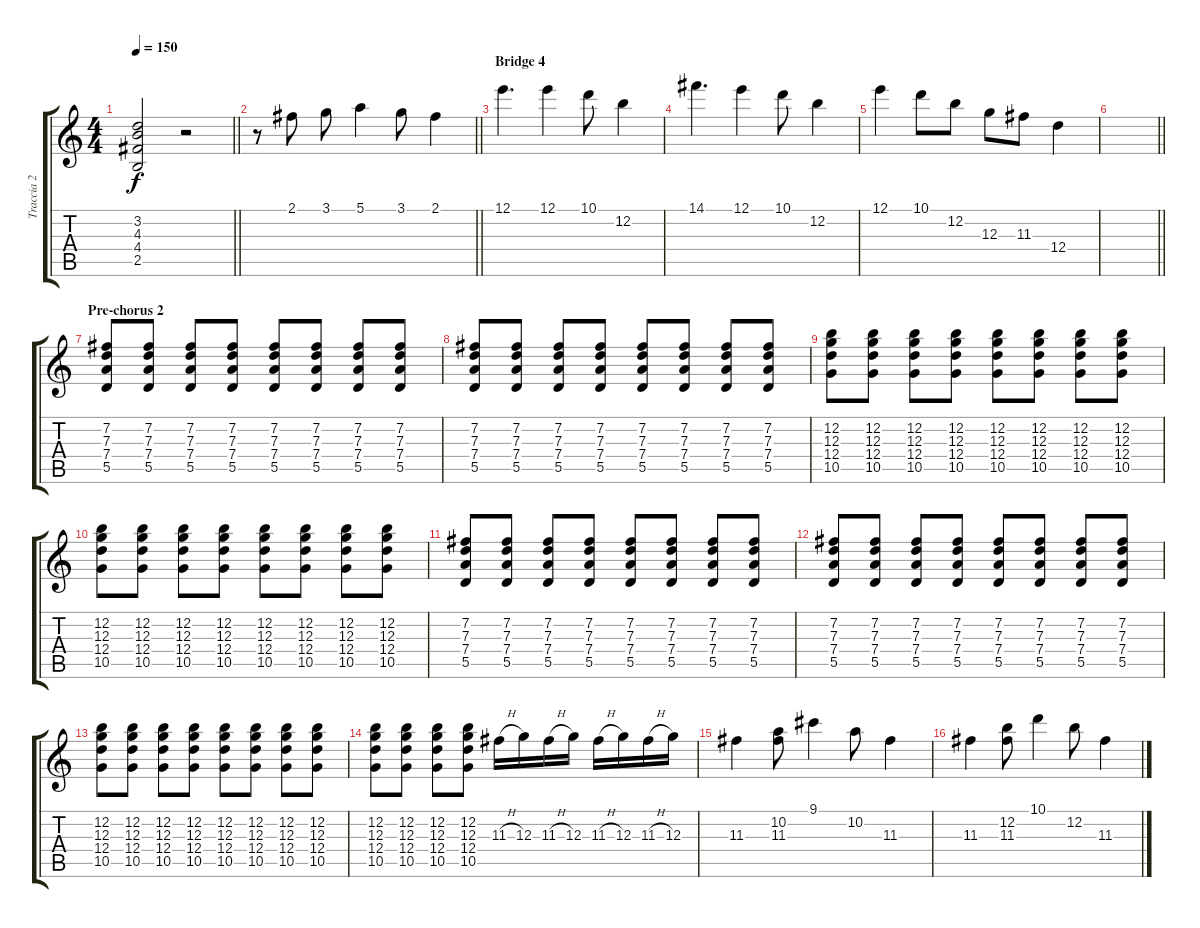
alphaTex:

\track ("Traccia 2" "Traccia 2") {instrument overdrivenguitar}
\staff {score tabs}
\tuning (E4 B3 G3 D3 A2 E2) {hide}
\ts (4 4)
\tempo 150
\clef g2
\barLineRight lightlight
\ks c
(3.2 4.3 4.4 2.5).2{dy f} r.2 |
\barLineRight lightlight
r.8 2.1.8 3.1.8 5.1.4 3.1.8 2.1.4 |
\section ("" "Bridge 4")
12.1.4{d} 12.1.4 10.1.8 12.2.4 |
14.1.4{d} 12.1.4 10.1.8 12.2.4 |
12.1.4 10.1.8 12.2.8 12.3.8 11.3.8 12.4.4 |
\barLineRight lightlight
|
\section ("" "Pre-chorus 2")
(7.2 7.3 7.4 5.5).8 (7.2 7.3 7.4 5.5).8 (7.2 7.3 7.4 5.5).8 (7.2 7.3 7.4 5.5).8 (7.2 7.3 7.4 5.5).8 (7.2 7.3 7.4 5.5).8 (7.2 7.3 7.4 5.5).8 (7.2 7.3 7.4 5.5).8 |
(7.2 7.3 7.4 5.5).8 (7.2 7.3 7.4 5.5).8 (7.2 7.3 7.4 5.5).8 (7.2 7.3 7.4 5.5).8 (7.2 7.3 7.4 5.5).8 (7.2 7.3 7.4 5.5).8 (7.2 7.3 7.4 5.5).8 (7.2 7.3 7.4 5.5).8 |
(12.2 12.3 12.4 10.5).8 (12.2 12.3 12.4 10.5).8 (12.2 12.3 12.4 10.5).8 (12.2 12.3 12.4 10.5).8 (12.2 12.3 12.4 10.5).8 (12.2 12.3 12.4 10.5).8 (12.2 12.3 12.4 10.5).8 (12.2 12.3 12.4 10.5).8 |
(12.2 12.3 12.4 10.5).8 (12.2 12.3 12.4 10.5).8 (12.2 12.3 12.4 10.5).8 (12.2 12.3 12.4 10.5).8 (12.2 12.3 12.4 10.5).8 (12.2 12.3 12.4 10.5).8 (12.2 12.3 12.4 10.5).8 (12.2 12.3 12.4 10.5).8 |
(7.2 7.3 7.4 5.5).8 (7.2 7.3 7.4 5.5).8 (7.2 7.3 7.4 5.5).8 (7.2 7.3 7.4 5.5).8 (7.2 7.3 7.4 5.5).8 (7.2 7.3 7.4 5.5).8 (7.2 7.3 7.4 5.5).8 (7.2 7.3 7.4 5.5).8 |
(7.2 7.3 7.4 5.5).8 (7.2 7.3 7.4 5.5).8 (7.2 7.3 7.4 5.5).8 (7.2 7.3 7.4 5.5).8 (7.2 7.3 7.4 5.5).8 (7.2 7.3 7.4 5.5).8 (7.2 7.3 7.4 5.5).8 (7.2 7.3 7.4 5.5).8 |
(12.2 12.3 12.4 10.5).8 (12.2 12.3 12.4 10.5).8 (12.2 12.3 12.4 10.5).8 (12.2 12.3 12.4 10.5).8 (12.2 12.3 12.4 10.5).8 (12.2 12.3 12.4 10.5).8 (12.2 12.3 12.4 10.5).8 (12.2 12.3 12.4 10.5).8 |
(12.2 12.3 12.4 10.5).8 (12.2 12.3 12.4 10.5).8 (12.2 12.3 12.4 10.5).8 (12.2 12.3 12.4 10.5).8 11.3{h}.16 12.3.16 11.3{h}.16 12.3.16 11.3{h}.16 12.3.16 11.3{h}.16 12.3.16 |
11.3.4 (10.2 11.3).8 9.1.4 10.2.8 11.3.4 |
11.3.4 (12.2 11.3).8 10.1.4 12.2.8 11.3.4
